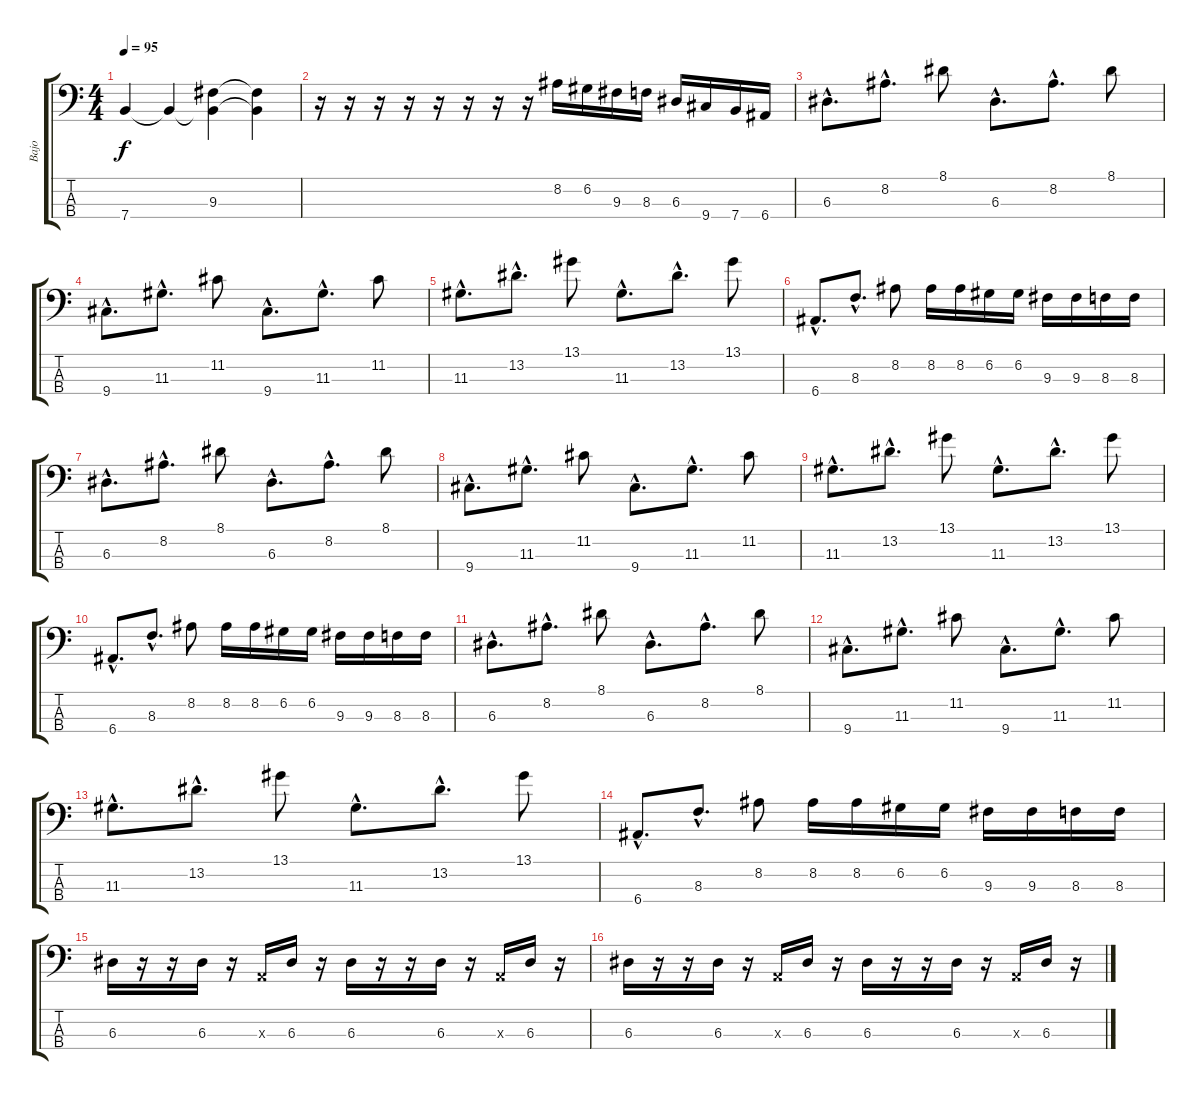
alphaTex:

\track ("Bajo" "Bajo") {instrument electricbassfinger}
\staff {score tabs}
\tuning (G2 D2 A1 E1) {hide}
\ts (4 4)
\tempo 95
\clef f4
\ks c
7.4.4{dy f} 7.4{t}.4 (9.3 7.4{t}).4 (9.3{t} 7.4{t}).4 |
r.16 r.16 r.16 r.16 r.16 r.16 r.16 r.16 8.2.16 6.2.16 9.3.16 8.3.16 6.3.16 9.4.16 7.4.16 6.4.16 |
6.3{hac}.8{d} 8.2{hac}.8{d} 8.1.8 6.3{hac}.8{d} 8.2{hac}.8{d} 8.1.8 |
9.4{hac}.8{d} 11.3{hac}.8{d} 11.2.8 9.4{hac}.8{d} 11.3{hac}.8{d} 11.2.8 |
11.3{hac}.8{d} 13.2{hac}.8{d} 13.1.8 11.3{hac}.8{d} 13.2{hac}.8{d} 13.1.8 |
6.4{hac}.8{d} 8.3{hac}.8{d} 8.2.8 8.2.16 8.2.16 6.2.16 6.2.16 9.3.16 9.3.16 8.3.16 8.3.16 |
6.3{hac}.8{d} 8.2{hac}.8{d} 8.1.8 6.3{hac}.8{d} 8.2{hac}.8{d} 8.1.8 |
9.4{hac}.8{d} 11.3{hac}.8{d} 11.2.8 9.4{hac}.8{d} 11.3{hac}.8{d} 11.2.8 |
11.3{hac}.8{d} 13.2{hac}.8{d} 13.1.8 11.3{hac}.8{d} 13.2{hac}.8{d} 13.1.8 |
6.4{hac}.8{d} 8.3{hac}.8{d} 8.2.8 8.2.16 8.2.16 6.2.16 6.2.16 9.3.16 9.3.16 8.3.16 8.3.16 |
6.3{hac}.8{d} 8.2{hac}.8{d} 8.1.8 6.3{hac}.8{d} 8.2{hac}.8{d} 8.1.8 |
9.4{hac}.8{d} 11.3{hac}.8{d} 11.2.8 9.4{hac}.8{d} 11.3{hac}.8{d} 11.2.8 |
11.3{hac}.8{d} 13.2{hac}.8{d} 13.1.8 11.3{hac}.8{d} 13.2{hac}.8{d} 13.1.8 |
6.4{hac}.8{d} 8.3{hac}.8{d} 8.2.8 8.2.16 8.2.16 6.2.16 6.2.16 9.3.16 9.3.16 8.3.16 8.3.16 |
6.3.16 r.16 r.16 6.3.16 r.16 0.3{x}.16 6.3.16 r.16 6.3.16 r.16 r.16 6.3.16 r.16 0.3{x}.16 6.3.16 r.16 |
6.3.16 r.16 r.16 6.3.16 r.16 0.3{x}.16 6.3.16 r.16 6.3.16 r.16 r.16 6.3.16 r.16 0.3{x}.16 6.3.16 r.16
